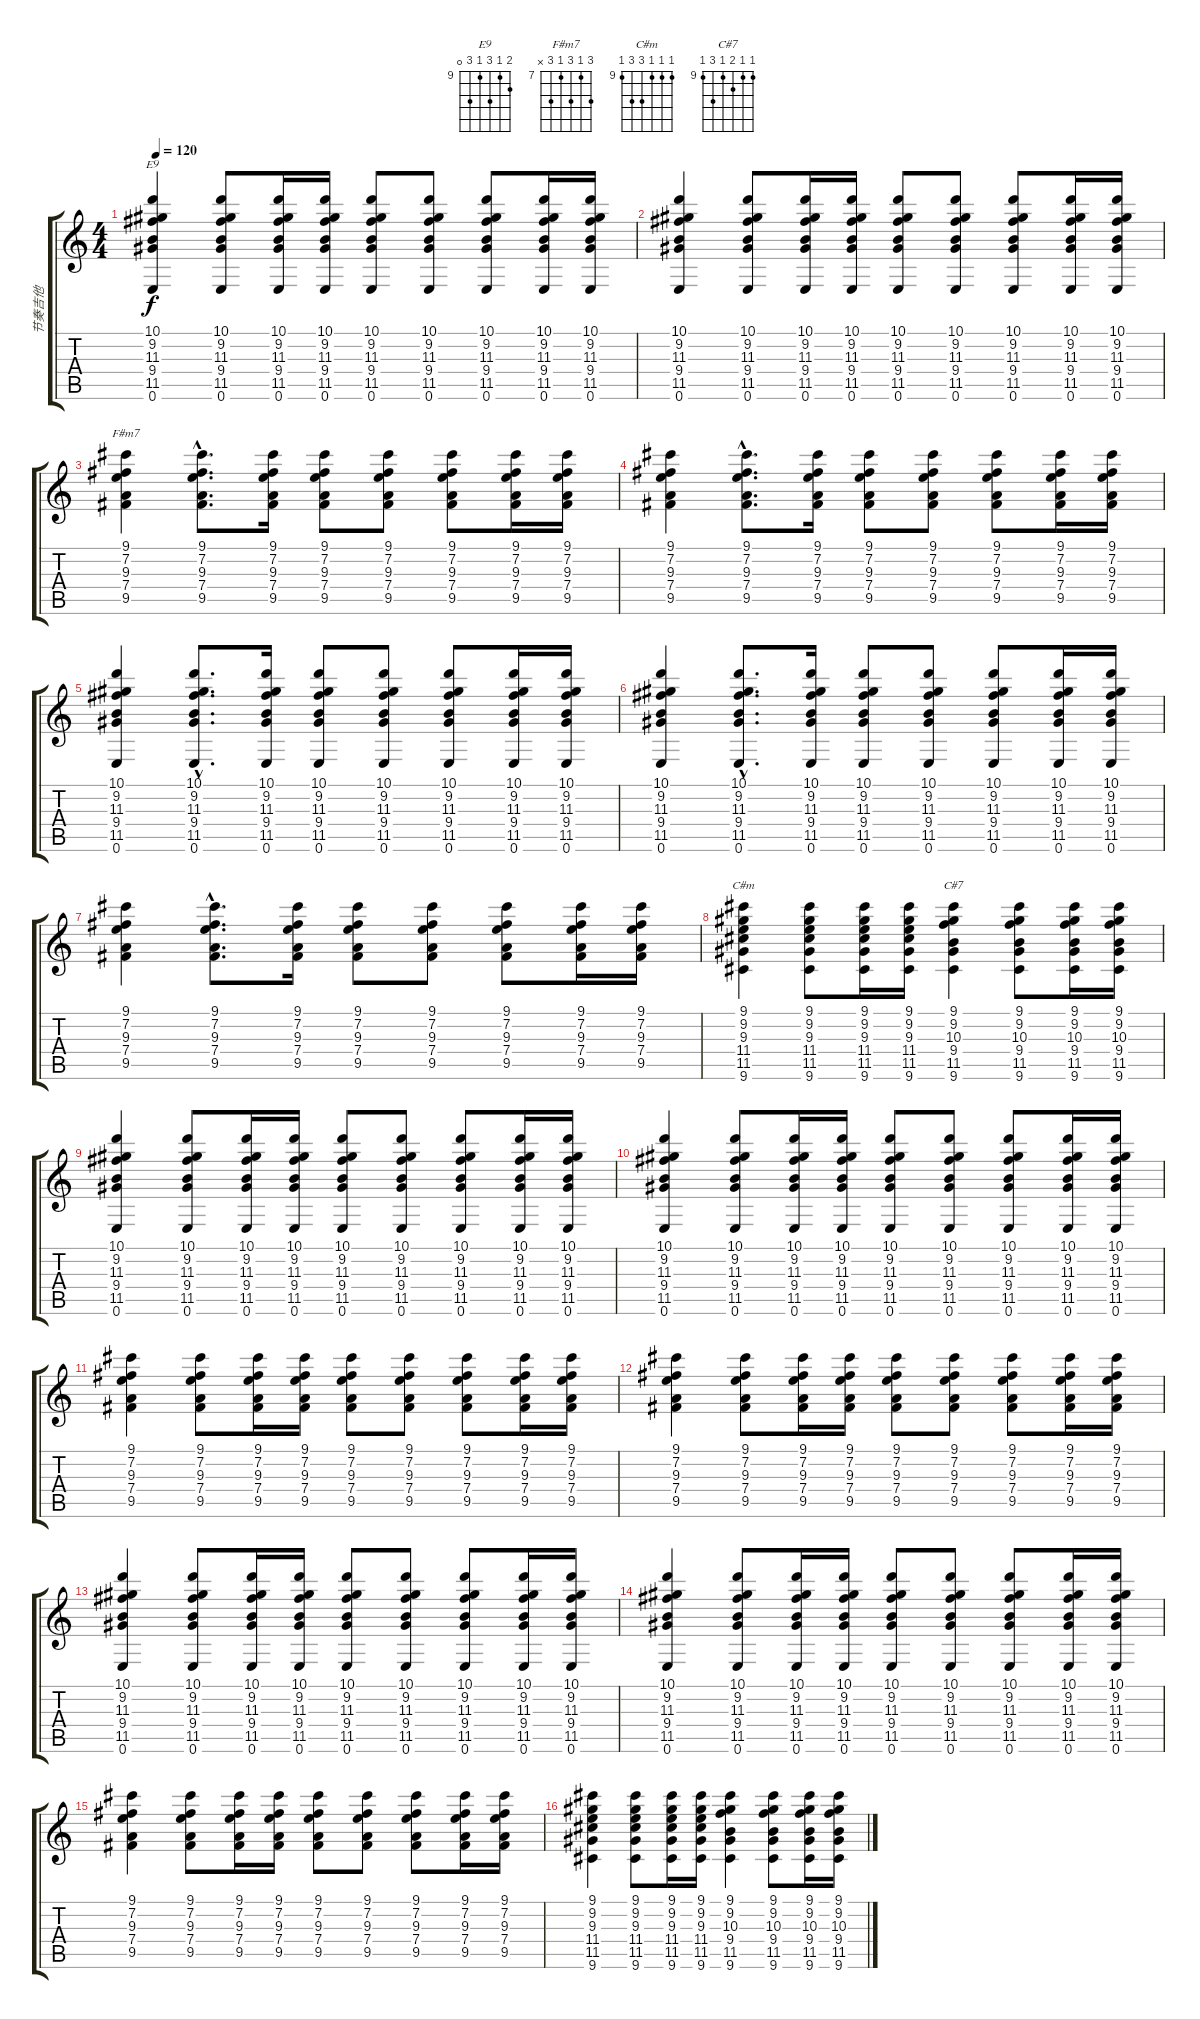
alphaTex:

\track ("节奏吉他" "节奏吉他") {instrument electricguitarclean}
\staff {score tabs}
\tuning (E4 B3 G3 D3 A2 E2) {hide}
\chord ("E9" 10 9 11 9 11 0) {firstfret 9}
\chord ("F#m7" 9 7 9 7 9 x) {firstfret 7}
\chord ("C#m" 9 9 9 11 11 9) {firstfret 9}
\chord ("C#7" 9 9 10 9 11 9) {firstfret 9}
\ts (4 4)
\tempo 120
\clef g2
\ks c
(10.1 9.2 11.3 9.4 11.5 0.6).4{ch "E9" dy f instrument electricguitarclean} (10.1 9.2 11.3 9.4 11.5 0.6).8 (10.1 9.2 11.3 9.4 11.5 0.6).16 (10.1 9.2 11.3 9.4 11.5 0.6).16 (10.1 9.2 11.3 9.4 11.5 0.6).8 (10.1 9.2 11.3 9.4 11.5 0.6).8 (10.1 9.2 11.3 9.4 11.5 0.6).8 (10.1 9.2 11.3 9.4 11.5 0.6).16 (10.1 9.2 11.3 9.4 11.5 0.6).16 |
(10.1 9.2 11.3 9.4 11.5 0.6).4 (10.1 9.2 11.3 9.4 11.5 0.6).8 (10.1 9.2 11.3 9.4 11.5 0.6).16 (10.1 9.2 11.3 9.4 11.5 0.6).16 (10.1 9.2 11.3 9.4 11.5 0.6).8 (10.1 9.2 11.3 9.4 11.5 0.6).8 (10.1 9.2 11.3 9.4 11.5 0.6).8 (10.1 9.2 11.3 9.4 11.5 0.6).16 (10.1 9.2 11.3 9.4 11.5 0.6).16 |
(9.1 7.2 9.3 7.4 9.5).4{ch "F#m7"} (9.1{hac} 7.2{hac} 9.3{hac} 7.4{hac} 9.5{hac}).8{d} (9.1 7.2 9.3 7.4 9.5).16 (9.1 7.2 9.3 7.4 9.5).8 (9.1 7.2 9.3 7.4 9.5).8 (9.1 7.2 9.3 7.4 9.5).8 (9.1 7.2 9.3 7.4 9.5).16 (9.1 7.2 9.3 7.4 9.5).16 |
(9.1 7.2 9.3 7.4 9.5).4 (9.1{hac} 7.2{hac} 9.3{hac} 7.4{hac} 9.5{hac}).8{d} (9.1 7.2 9.3 7.4 9.5).16 (9.1 7.2 9.3 7.4 9.5).8 (9.1 7.2 9.3 7.4 9.5).8 (9.1 7.2 9.3 7.4 9.5).8 (9.1 7.2 9.3 7.4 9.5).16 (9.1 7.2 9.3 7.4 9.5).16 |
(10.1 9.2 11.3 9.4 11.5 0.6).4 (10.1{hac} 9.2{hac} 11.3{hac} 9.4{hac} 11.5{hac} 0.6{hac}).8{d} (10.1 9.2 11.3 9.4 11.5 0.6).16 (10.1 9.2 11.3 9.4 11.5 0.6).8 (10.1 9.2 11.3 9.4 11.5 0.6).8 (10.1 9.2 11.3 9.4 11.5 0.6).8 (10.1 9.2 11.3 9.4 11.5 0.6).16 (10.1 9.2 11.3 9.4 11.5 0.6).16 |
(10.1 9.2 11.3 9.4 11.5 0.6).4 (10.1{hac} 9.2{hac} 11.3{hac} 9.4{hac} 11.5{hac} 0.6{hac}).8{d} (10.1 9.2 11.3 9.4 11.5 0.6).16 (10.1 9.2 11.3 9.4 11.5 0.6).8 (10.1 9.2 11.3 9.4 11.5 0.6).8 (10.1 9.2 11.3 9.4 11.5 0.6).8 (10.1 9.2 11.3 9.4 11.5 0.6).16 (10.1 9.2 11.3 9.4 11.5 0.6).16 |
(9.1 7.2 9.3 7.4 9.5).4 (9.1{hac} 7.2{hac} 9.3{hac} 7.4{hac} 9.5{hac}).8{d} (9.1 7.2 9.3 7.4 9.5).16 (9.1 7.2 9.3 7.4 9.5).8 (9.1 7.2 9.3 7.4 9.5).8 (9.1 7.2 9.3 7.4 9.5).8 (9.1 7.2 9.3 7.4 9.5).16 (9.1 7.2 9.3 7.4 9.5).16 |
(9.1 9.2 9.3 11.4 11.5 9.6).4{ch "C#m"} (9.1 9.2 9.3 11.4 11.5 9.6).8 (9.1 9.2 9.3 11.4 11.5 9.6).16 (9.1 9.2 9.3 11.4 11.5 9.6).16 (9.1 9.2 10.3 9.4 11.5 9.6).4{ch "C#7"} (9.1 9.2 10.3 9.4 11.5 9.6).8 (9.1 9.2 10.3 9.4 11.5 9.6).16 (9.1 9.2 10.3 9.4 11.5 9.6).16 |
(10.1 9.2 11.3 9.4 11.5 0.6).4 (10.1 9.2 11.3 9.4 11.5 0.6).8 (10.1 9.2 11.3 9.4 11.5 0.6).16 (10.1 9.2 11.3 9.4 11.5 0.6).16 (10.1 9.2 11.3 9.4 11.5 0.6).8 (10.1 9.2 11.3 9.4 11.5 0.6).8 (10.1 9.2 11.3 9.4 11.5 0.6).8 (10.1 9.2 11.3 9.4 11.5 0.6).16 (10.1 9.2 11.3 9.4 11.5 0.6).16 |
(10.1 9.2 11.3 9.4 11.5 0.6).4 (10.1 9.2 11.3 9.4 11.5 0.6).8 (10.1 9.2 11.3 9.4 11.5 0.6).16 (10.1 9.2 11.3 9.4 11.5 0.6).16 (10.1 9.2 11.3 9.4 11.5 0.6).8 (10.1 9.2 11.3 9.4 11.5 0.6).8 (10.1 9.2 11.3 9.4 11.5 0.6).8 (10.1 9.2 11.3 9.4 11.5 0.6).16 (10.1 9.2 11.3 9.4 11.5 0.6).16 |
(9.1 7.2 9.3 7.4 9.5).4 (9.1 7.2 9.3 7.4 9.5).8 (9.1 7.2 9.3 7.4 9.5).16 (9.1 7.2 9.3 7.4 9.5).16 (9.1 7.2 9.3 7.4 9.5).8 (9.1 7.2 9.3 7.4 9.5).8 (9.1 7.2 9.3 7.4 9.5).8 (9.1 7.2 9.3 7.4 9.5).16 (9.1 7.2 9.3 7.4 9.5).16 |
(9.1 7.2 9.3 7.4 9.5).4 (9.1 7.2 9.3 7.4 9.5).8 (9.1 7.2 9.3 7.4 9.5).16 (9.1 7.2 9.3 7.4 9.5).16 (9.1 7.2 9.3 7.4 9.5).8 (9.1 7.2 9.3 7.4 9.5).8 (9.1 7.2 9.3 7.4 9.5).8 (9.1 7.2 9.3 7.4 9.5).16 (9.1 7.2 9.3 7.4 9.5).16 |
(10.1 9.2 11.3 9.4 11.5 0.6).4 (10.1 9.2 11.3 9.4 11.5 0.6).8 (10.1 9.2 11.3 9.4 11.5 0.6).16 (10.1 9.2 11.3 9.4 11.5 0.6).16 (10.1 9.2 11.3 9.4 11.5 0.6).8 (10.1 9.2 11.3 9.4 11.5 0.6).8 (10.1 9.2 11.3 9.4 11.5 0.6).8 (10.1 9.2 11.3 9.4 11.5 0.6).16 (10.1 9.2 11.3 9.4 11.5 0.6).16 |
(10.1 9.2 11.3 9.4 11.5 0.6).4 (10.1 9.2 11.3 9.4 11.5 0.6).8 (10.1 9.2 11.3 9.4 11.5 0.6).16 (10.1 9.2 11.3 9.4 11.5 0.6).16 (10.1 9.2 11.3 9.4 11.5 0.6).8 (10.1 9.2 11.3 9.4 11.5 0.6).8 (10.1 9.2 11.3 9.4 11.5 0.6).8 (10.1 9.2 11.3 9.4 11.5 0.6).16 (10.1 9.2 11.3 9.4 11.5 0.6).16 |
(9.1 7.2 9.3 7.4 9.5).4 (9.1 7.2 9.3 7.4 9.5).8 (9.1 7.2 9.3 7.4 9.5).16 (9.1 7.2 9.3 7.4 9.5).16 (9.1 7.2 9.3 7.4 9.5).8 (9.1 7.2 9.3 7.4 9.5).8 (9.1 7.2 9.3 7.4 9.5).8 (9.1 7.2 9.3 7.4 9.5).16 (9.1 7.2 9.3 7.4 9.5).16 |
(9.1 9.2 9.3 11.4 11.5 9.6).4 (9.1 9.2 9.3 11.4 11.5 9.6).8 (9.1 9.2 9.3 11.4 11.5 9.6).16 (9.1 9.2 9.3 11.4 11.5 9.6).16 (9.1 9.2 10.3 9.4 11.5 9.6).4 (9.1 9.2 10.3 9.4 11.5 9.6).8 (9.1 9.2 10.3 9.4 11.5 9.6).16 (9.1 9.2 10.3 9.4 11.5 9.6).16
